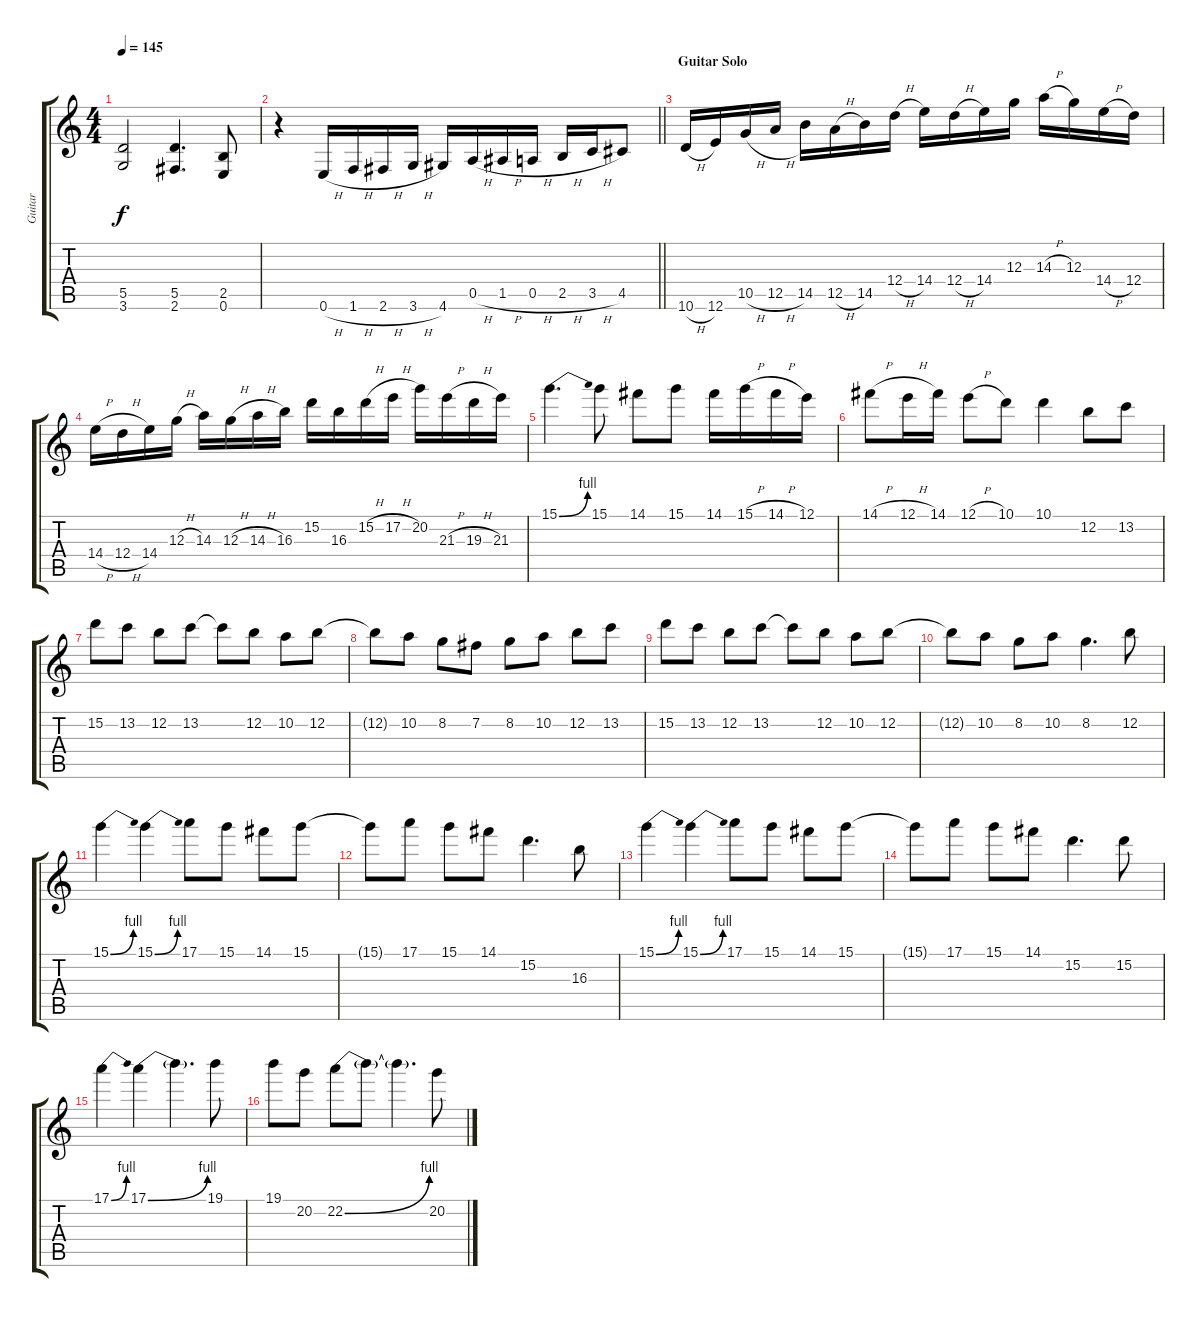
\track ("Guitar" "Guitar") {instrument distortionguitar}
\staff {score tabs}
\tuning (E4 B3 G3 D3 A2 E2) {hide}
\ts (4 4)
\tempo 145
\clef g2
\ks c
(5.5 3.6).2{dy f} (5.5 2.6).4{d} (2.5 0.6).8 |
\barLineRight lightlight
r.4 0.6{h}.16 1.6{h}.16 2.6{h}.16 3.6{h}.16 4.6.16 0.5{h}.16 1.5{h}.16 0.5{h}.16 2.5{h}.16 3.5{h}.16 4.5.8 |
\section ("" "Guitar Solo")
10.6{h}.16 12.6.16 10.5{h}.16 12.5{h}.16 14.5.16 12.5{h}.16 14.5.16 12.4{h}.16 14.4.16 12.4{h}.16 14.4.16 12.3.16 14.3{h}.16 12.3.16 14.4{h}.16 12.4.16 |
14.4{h}.16 12.4{h}.16 14.4.16 12.3{h}.16 14.3.16 12.3{h}.16 14.3{h}.16 16.3.16 15.2.16 16.3.16 15.2{h}.16 17.2{h}.16 20.2.16 21.3{h}.16 19.3{h}.16 21.3.16 |
15.1{be (bend 0 0 60 4)}.4{d} 15.1.8 14.1.8 15.1.8 14.1.16 15.1{h}.16 14.1{h}.16 12.1.16 |
14.1{h}.8 12.1{h}.16 14.1.16 12.1{h}.8 10.1.8 10.1.4 12.2.8 13.2.8 |
15.2.8 13.2.8 12.2.8 13.2.8 13.2{t}.8 12.2.8 10.2.8 12.2.8 |
12.2{t}.8 10.2.8 8.2.8 7.2.8 8.2.8 10.2.8 12.2.8 13.2.8 |
15.2.8 13.2.8 12.2.8 13.2.8 13.2{t}.8 12.2.8 10.2.8 12.2.8 |
12.2{t}.8 10.2.8 8.2.8 10.2.8 8.2.4{d} 12.2.8 |
15.1{be (bend 0 0 60 4)}.4 15.1{be (bend 0 0 60 4)}.4 17.1.8 15.1.8 14.1.8 15.1.8 |
15.1{t}.8 17.1.8 15.1.8 14.1.8 15.2.4{d} 16.3.8 |
15.1{be (bend 0 0 60 4)}.4 15.1{be (bend 0 0 60 4)}.4 17.1.8 15.1.8 14.1.8 15.1.8 |
15.1{t}.8 17.1.8 15.1.8 14.1.8 15.2.4{d} 15.2.8 |
17.1{be (bend 0 0 60 4)}.4 17.1{be (bend 0 0 60 4)}.4 17.1{t}.4{d} 19.1.8 |
19.1.8 20.2.8 22.2{be (bend 0 0 60 4)}.8 22.2{t}.8 22.2{t}.4{d} 20.2.8
